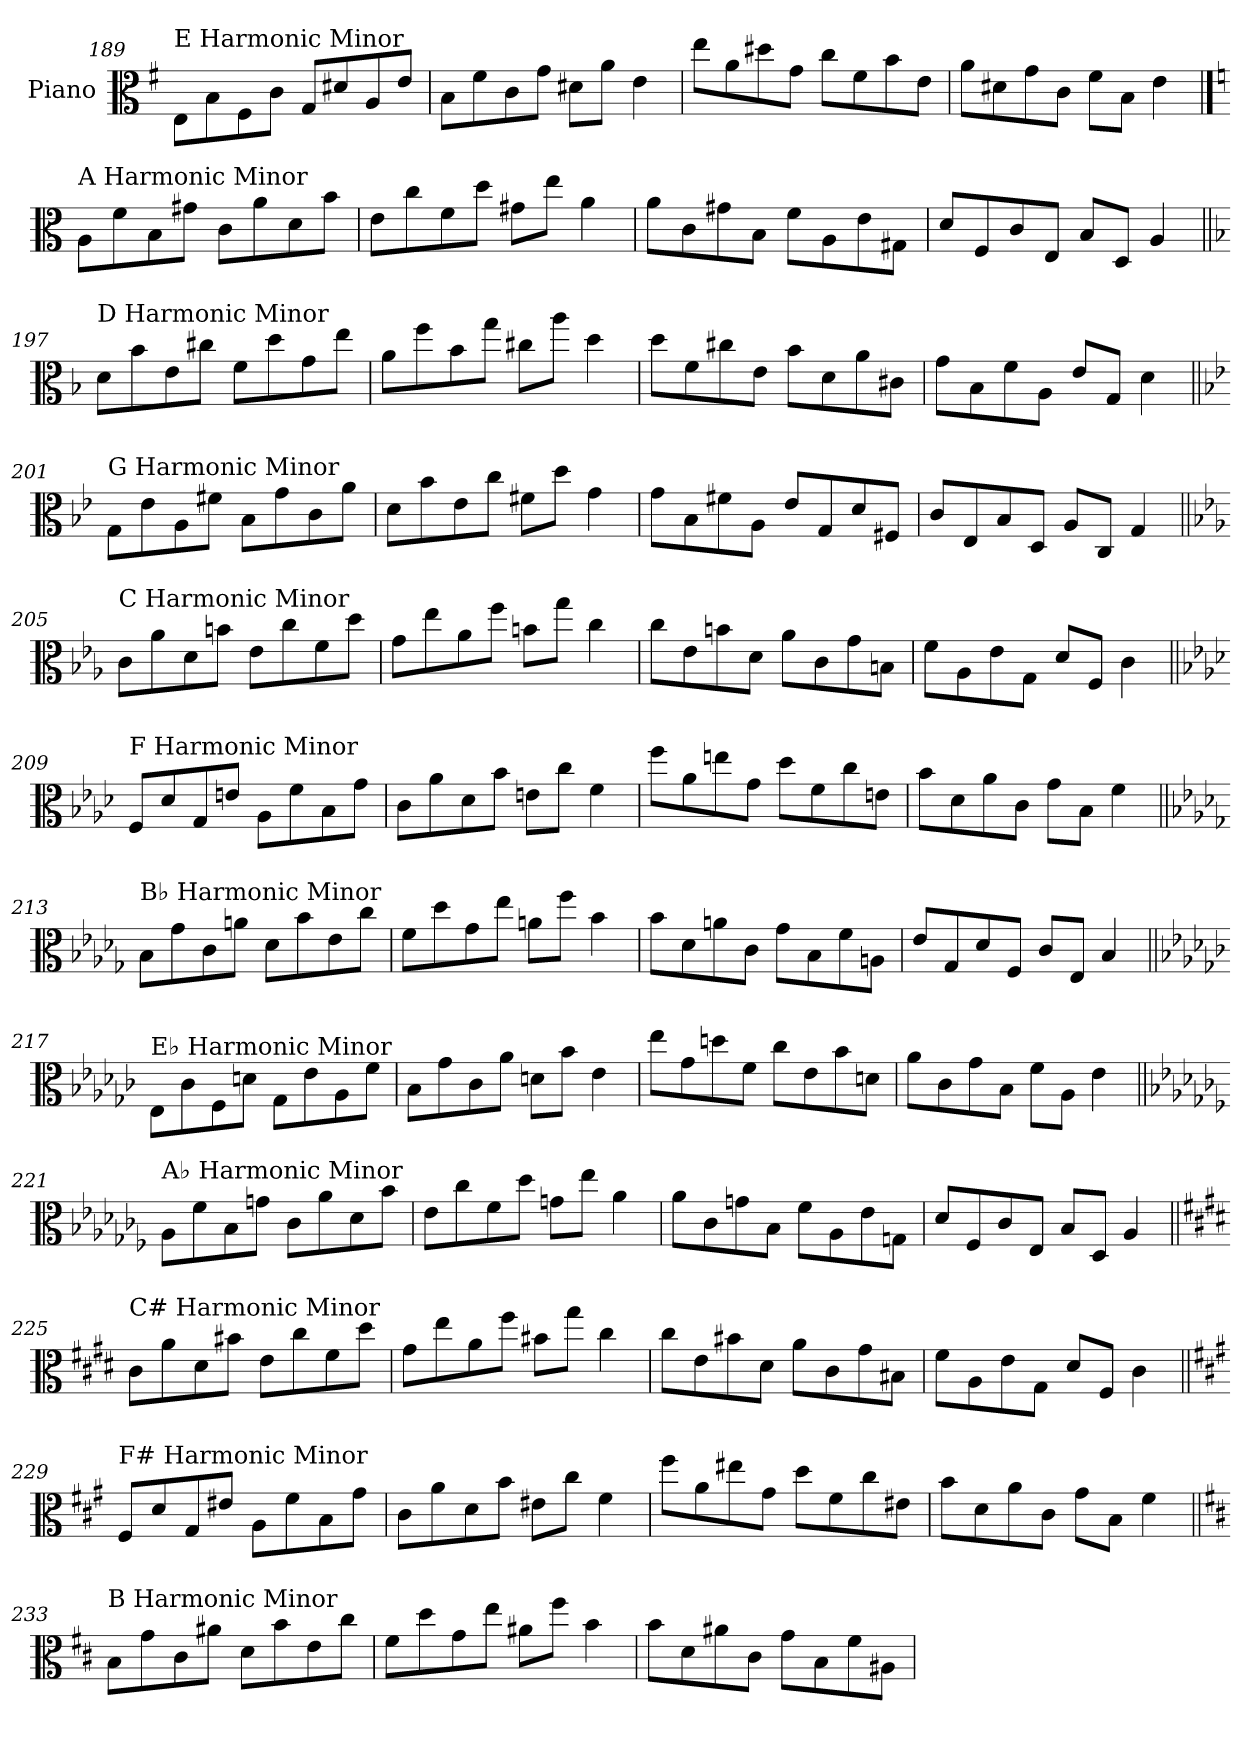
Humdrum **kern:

**kern
*part1
*staff1
*I"Piano
*I'Pno.
!!LO:LB:g=z
*clefC3
*k[f#]
=189
!LO:TX:a:t=E Harmonic Minor
8E\L
8B\
8F#\
8c\J
8G/L
8d#X/
8A/
8e/J
=190
8B\L
8f#\
8c\
8g\J
8d#X\L
8a\J
4e\
=191
8ee\L
8a\
8dd#X\
8g\J
8cc\L
8f#\
8b\
8e\J
=192
8a\L
8d#X\
8g\
8c\J
8f#\L
8B\J
4e\
!!LO:PB:g=z
==193
*k[]
!LO:TX:a:t=A Harmonic Minor
8A\L
8f\
8B\
8g#X\J
8c\L
8a\
8d\
8b\J
=194
8e\L
8cc\
8f\
8dd\J
8g#X\L
8ee\J
4a\
=195
8a\L
8c\
8g#X\
8B\J
8f\L
8A\
8e\
8G#X\J
=196
8d/L
8F/
8c/
8E/J
8B/L
8D/J
4A/
!!LO:LB:g=z
=197||
*k[b-]
!LO:TX:a:t=D Harmonic Minor
8d\L
8b-\
8e\
8cc#X\J
8f\L
8dd\
8g\
8ee\J
=198
8a\L
8ff\
8b-\
8gg\J
8cc#X\L
8aa\J
4dd\
=199
8dd\L
8f\
8cc#X\
8e\J
8b-\L
8d\
8a\
8c#X\J
=200
8g\L
8B-\
8f\
8A\J
8e/L
8G/J
4d\
!!LO:LB:g=z
=201||
*k[b-e-]
!LO:TX:a:t=G Harmonic Minor
8G\L
8e-\
8A\
8f#X\J
8B-\L
8g\
8c\
8a\J
=202
8d\L
8b-\
8e-\
8cc\J
8f#X\L
8dd\J
4g\
=203
8g\L
8B-\
8f#X\
8A\J
8e-/L
8G/
8d/
8F#X/J
=204
8c/L
8E-/
8B-/
8D/J
8A/L
8C/J
4G/
!!LO:LB:g=z
=205||
*k[b-e-a-]
!LO:TX:a:t=C Harmonic Minor
8c\L
8a-\
8d\
8bn\J
8e-\L
8cc\
8f\
8dd\J
=206
8g\L
8ee-\
8a-\
8ff\J
8bn\L
8gg\J
4cc\
=207
8cc\L
8e-\
8bn\
8d\J
8a-\L
8c\
8g\
8Bn\J
=208
8f\L
8A-\
8e-\
8G\J
8d/L
8F/J
4c\
!!LO:LB:g=z
=209||
*k[b-e-a-d-]
!LO:TX:a:t=F Harmonic Minor
8F/L
8d-/
8G/
8en/J
8A-\L
8f\
8B-\
8g\J
=210
8c\L
8a-\
8d-\
8b-\J
8en\L
8cc\J
4f\
=211
8ff\L
8a-\
8een\
8g\J
8dd-\L
8f\
8cc\
8en\J
=212
8b-\L
8d-\
8a-\
8c\J
8g\L
8B-\J
4f\
!!LO:LB:g=z
=213||
*k[b-e-a-d-g-]
!LO:TX:a:t=B♭ Harmonic Minor
8B-\L
8g-\
8c\
8an\J
8d-\L
8b-\
8e-\
8cc\J
=214
8f\L
8dd-\
8g-\
8ee-\J
8an\L
8ff\J
4b-\
=215
8b-\L
8d-\
8an\
8c\J
8g-\L
8B-\
8f\
8An\J
=216
8e-/L
8G-/
8d-/
8F/J
8c/L
8E-/J
4B-/
!!LO:PB:g=z
=217||
*k[b-e-a-d-g-c-]
!LO:TX:a:t=E♭ Harmonic Minor
8E-\L
8c-\
8F\
8dn\J
8G-\L
8e-\
8A-\
8f\J
=218
8B-\L
8g-\
8c-\
8a-\J
8dn\L
8b-\J
4e-\
=219
8ee-\L
8g-\
8ddn\
8f\J
8cc-\L
8e-\
8b-\
8dn\J
=220
8a-\L
8c-\
8g-\
8B-\J
8f\L
8A-\J
4e-\
!!LO:LB:g=z
=221||
*k[b-e-a-d-g-c-f-]
!LO:TX:a:t=A♭ Harmonic Minor
8A-\L
8f-\
8B-\
8gn\J
8c-\L
8a-\
8d-\
8b-\J
=222
8e-\L
8cc-\
8f-\
8dd-\J
8gn\L
8ee-\J
4a-\
=223
8a-\L
8c-\
8gn\
8B-\J
8f-\L
8A-\
8e-\
8Gn\J
=224
8d-/L
8F-/
8c-/
8E-/J
8B-/L
8D-/J
4A-/
!!LO:LB:g=z
=225||
*k[f#c#g#d#]
!LO:TX:a:t=C# Harmonic Minor
8c#\L
8a\
8d#\
8b#X\J
8e\L
8cc#\
8f#\
8dd#\J
=226
8g#\L
8ee\
8a\
8ff#\J
8b#X\L
8gg#\J
4cc#\
=227
8cc#\L
8e\
8b#X\
8d#\J
8a\L
8c#\
8g#\
8B#X\J
=228
8f#\L
8A\
8e\
8G#\J
8d#/L
8F#/J
4c#\
!!LO:LB:g=z
=229||
*k[f#c#g#]
!LO:TX:a:t=F# Harmonic Minor
8F#/L
8d/
8G#/
8e#X/J
8A\L
8f#\
8B\
8g#\J
=230
8c#\L
8a\
8d\
8b\J
8e#X\L
8cc#\J
4f#\
=231
8ff#\L
8a\
8ee#X\
8g#\J
8dd\L
8f#\
8cc#\
8e#X\J
=232
8b\L
8d\
8a\
8c#\J
8g#\L
8B\J
4f#\
!!LO:LB:g=z
=233||
*k[f#c#]
!LO:TX:a:t=B Harmonic Minor
8B\L
8g\
8c#\
8a#X\J
8d\L
8b\
8e\
8cc#\J
=234
8f#\L
8dd\
8g\
8ee\J
8a#X\L
8ff#\J
4b\
=235
8b\L
8d\
8a#X\
8c#\J
8g\L
8B\
8f#\
8A#X\J
=
*-
